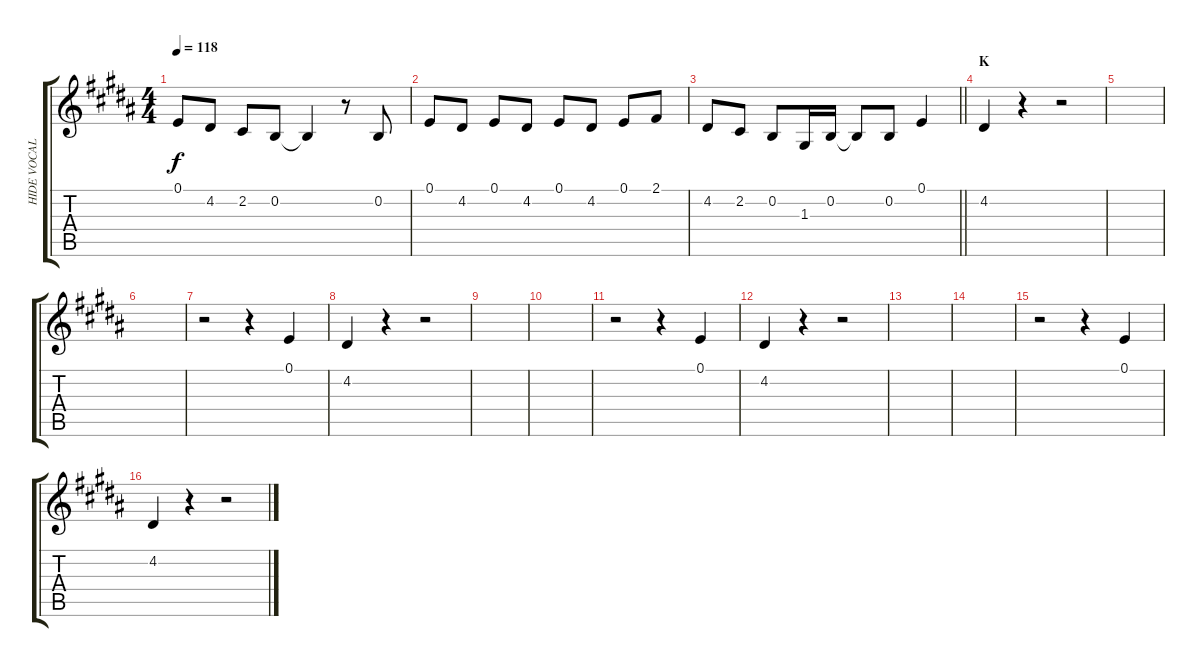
\track ("HIDE VOCAL" "HIDE VOCAL") {instrument oboe}
\staff {score tabs}
\tuning (E4 B3 G3 D3 A2 E2) {hide}
\ts (4 4)
\tempo 118
\clef g2
\ks b
0.1.8{dy f} 4.2.8 2.2.8 0.2.8 0.2{t}.4 r.8 0.2.8 |
0.1.8 4.2.8 0.1.8 4.2.8 0.1.8 4.2.8 0.1.8 2.1.8 |
\barLineRight lightlight
4.2.8 2.2.8 0.2.8 1.3.16 0.2.16 0.2{t}.8 0.2.8 0.1.4 |
\section ("" "K")
4.2.4 r.4 r.2 |
|
|
r.2 r.4 0.1.4 |
4.2.4 r.4 r.2 |
|
|
r.2 r.4 0.1.4 |
4.2.4 r.4 r.2 |
|
|
r.2 r.4 0.1.4 |
4.2.4 r.4 r.2
